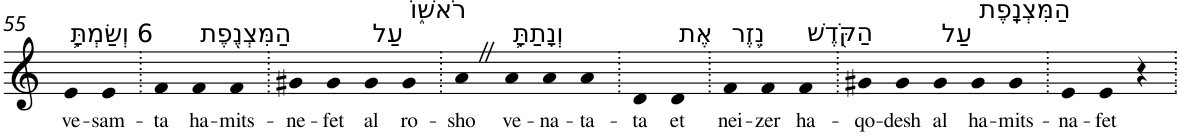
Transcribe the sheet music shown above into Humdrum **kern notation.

**kern	**text
*part1	*part1
*staff1	*staff1
*I"Piano	*
*I'Pno	*
!!LO:PB:g=z
*clefG2	*
*k[]	*
=55	=55
!LO:TX:a:t=6 וְשַׂמְתָּ֥	!
!	!LO:LY:b
4e	ve-
!	!LO:LY:b
4e	-sam-
=56.	=56.
!	!LO:LY:b
4f	-ta
!LO:TX:a:t=הַמִּצְנֶ֖פֶת	!
!	!LO:LY:b
4f	ha-
!	!LO:LY:b
4f	-mits-
=57.	=57.
!	!LO:LY:b
4g#X	-ne-
!	!LO:LY:b
4g#	-fet
!LO:TX:a:t=עַל	!
!	!LO:LY:b
4g#	al
!LO:TX:a:t=רֹאשׁ֑וֹ	!
!	!LO:LY:b
4g#	ro-
=58.	=58.
!	!LO:LY:b
4aZ	-sho
!LO:TX:a:t=וְנָתַתָּ֛	!
!	!LO:LY:b
4a	ve-
!	!LO:LY:b
4a	-na-
!	!LO:LY:b
4a	-ta-
=59.	=59.
!	!LO:LY:b
4d	-ta
!LO:TX:a:t=אֶת	!
!	!LO:LY:b
4d	et
=60.	=60.
!LO:TX:a:t=נֵ֥זֶר	!
!	!LO:LY:b
4f	nei-
!	!LO:LY:b
4f	-zer
!LO:TX:a:t=הַקֹּ֖דֶשׁ	!
!	!LO:LY:b
4f	ha-
=61.	=61.
!	!LO:LY:b
4g#X	-qo-
!	!LO:LY:b
4g#	-desh
!LO:TX:a:t=עַל	!
!	!LO:LY:b
4g#	al
!LO:TX:a:t=הַמִּצְנָֽפֶת	!
!	!LO:LY:b
4g#	ha-
!	!LO:LY:b
4g#	-mits-
=62.	=62.
!	!LO:LY:b
4e	-na-
!	!LO:LY:b
4e	-fet
4r	.
=.	=.
*-	*-
